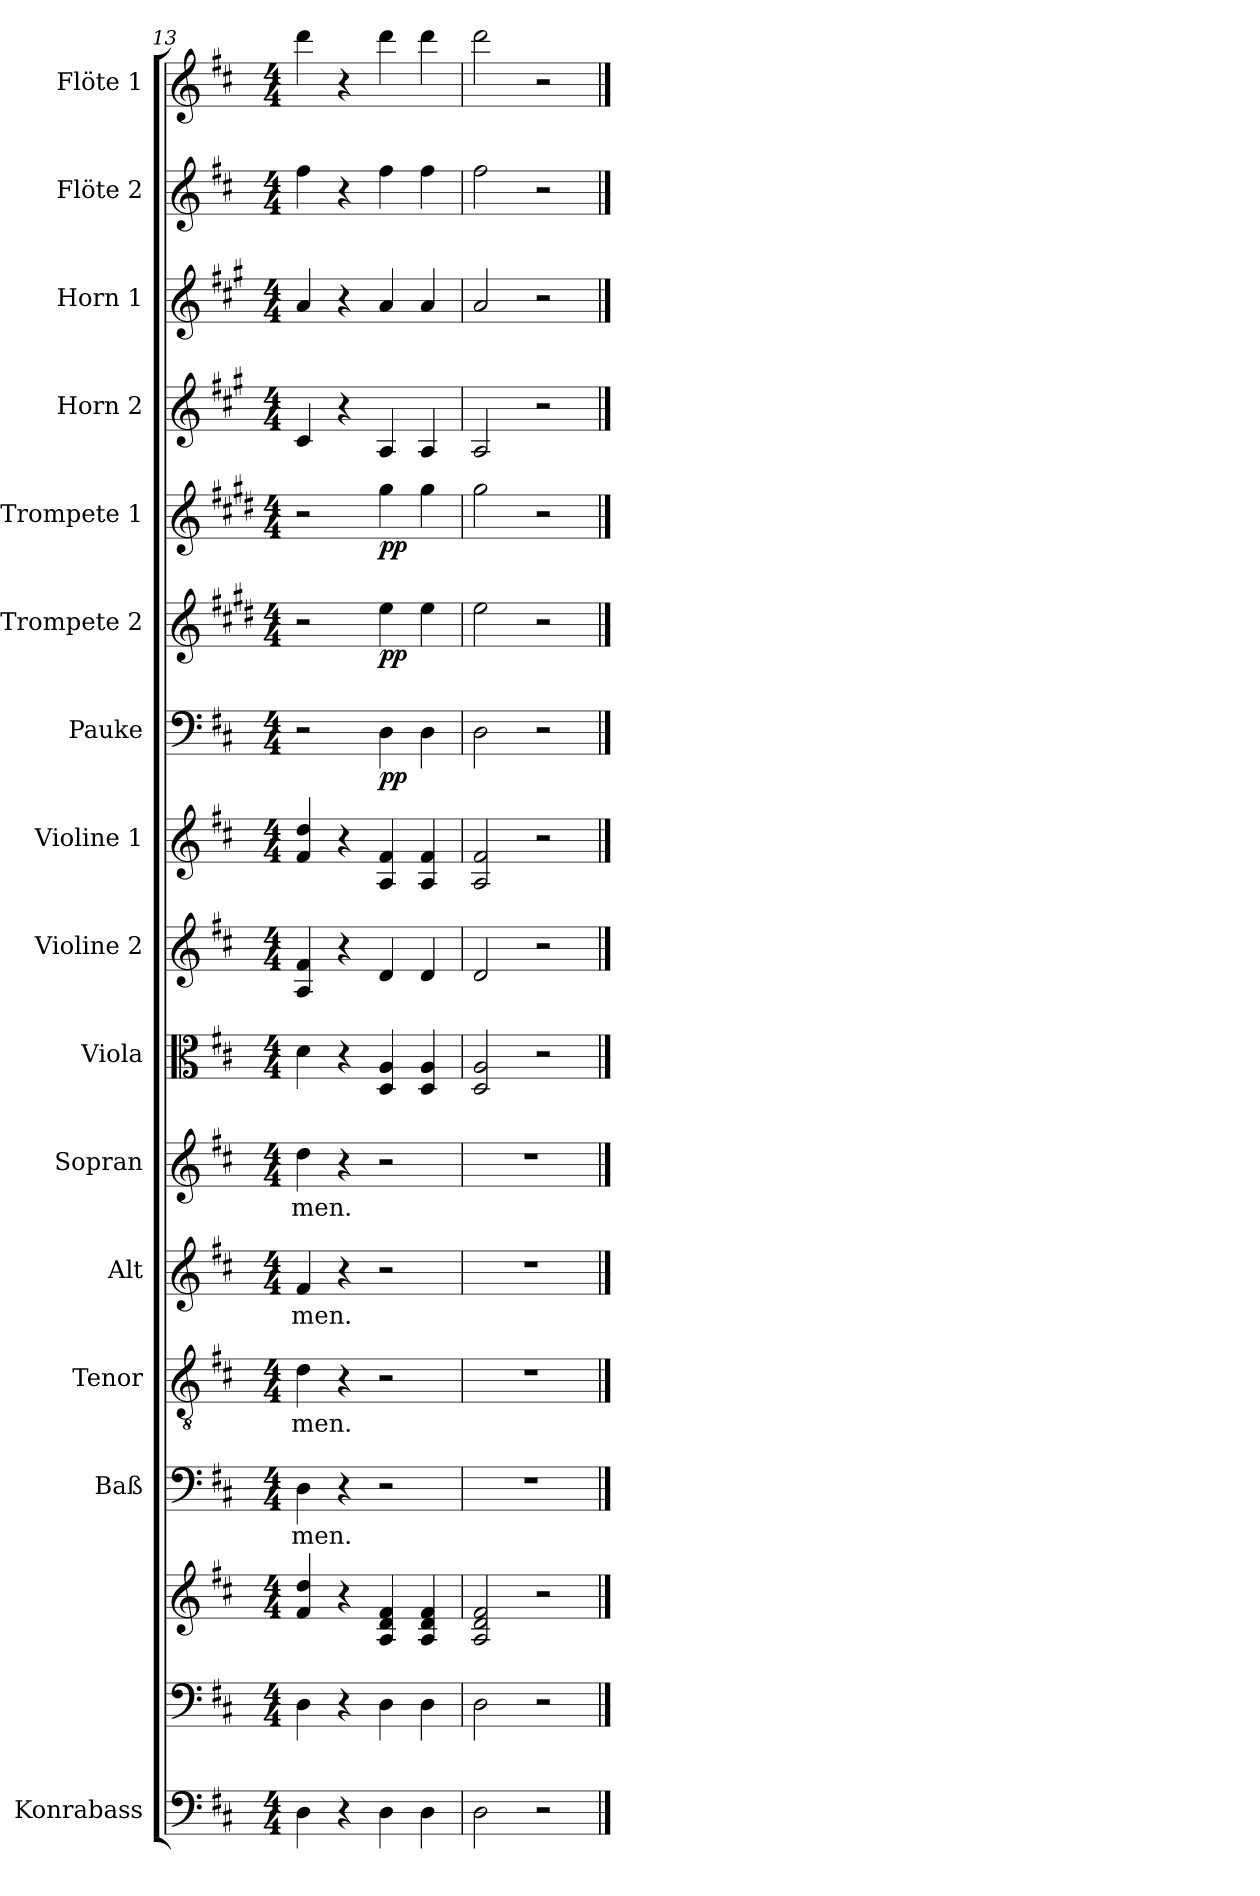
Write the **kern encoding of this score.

**kern	**kern	**kern	**kern	**text	**kern	**text	**kern	**text	**kern	**text	**kern	**kern	**kern	**kern	**dynam	**kern	**dynam	**kern	**dynam	**kern	**kern	**kern	**kern
*part16	*part15	*part15	*part14	*part14	*part13	*part13	*part12	*part12	*part11	*part11	*part10	*part9	*part8	*part7	*part7	*part6	*part6	*part5	*part5	*part4	*part3	*part2	*part1
*staff17	*staff16	*staff15	*staff14	*staff14	*staff13	*staff13	*staff12	*staff12	*staff11	*staff11	*staff10	*staff9	*staff8	*staff7	*staff7	*staff6	*staff6	*staff5	*staff5	*staff4	*staff3	*staff2	*staff1
*I"Konrabass	*	*	*I"Baß	*	*I"Tenor	*	*I"Alt	*	*I"Sopran	*	*I"Viola	*I"Violine 2	*I"Violine 1	*I"Pauke	*	*I"Trompete 2	*	*I"Trompete 1	*	*I"Horn 2	*I"Horn 1	*I"Flöte 2	*I"Flöte 1
*I'Kb.	*	*	*I'Baß	*	*I'Ten	*	*I'Alt	*	*I'Sop	*	*I'Vla.	*I'Vln. 2	*I'Vln. 1	*I'Pk.	*	*I'Trp. 2	*	*I'Trp. 1	*	*I'Hrn. 2	*I'Hrn. 1	*I'Fl. 2	*I'Fl. 1
*clefF4	*clefF4	*clefG2	*clefF4	*	*clefGv2	*	*clefG2	*	*clefG2	*	*clefC3	*clefG2	*clefG2	*clefF4	*	*clefG2	*	*clefG2	*	*clefG2	*clefG2	*clefG2	*clefG2
*ITrd7c12	*	*	*	*	*	*	*	*	*	*	*	*	*	*	*	*ITrd1c2	*	*ITrd1c2	*	*ITrd4c7	*ITrd4c7	*	*
*k[f#c#]	*k[f#c#]	*k[f#c#]	*k[f#c#]	*	*k[f#c#]	*	*k[f#c#]	*	*k[f#c#]	*	*k[f#c#]	*k[f#c#]	*k[f#c#]	*k[f#c#]	*	*k[f#c#]	*	*k[f#c#]	*	*k[f#c#]	*k[f#c#]	*k[f#c#]	*k[f#c#]
*D:	*D:	*D:	*D:	*	*D:	*	*D:	*	*D:	*	*D:	*D:	*D:	*D:	*	*D:	*	*D:	*	*D:	*D:	*D:	*D:
*M4/4	*M4/4	*M4/4	*M4/4	*	*M4/4	*	*M4/4	*	*M4/4	*	*M4/4	*M4/4	*M4/4	*M4/4	*	*M4/4	*	*M4/4	*	*M4/4	*M4/4	*M4/4	*M4/4
=13	=13	=13	=13	=13	=13	=13	=13	=13	=13	=13	=13	=13	=13	=13	=13	=13	=13	=13	=13	=13	=13	=13	=13
!	!	!	!	!LO:LY:b	!	!LO:LY:b	!	!LO:LY:b	!	!LO:LY:b	!	!	!	!	!	!	!	!	!	!	!	!	!
4DD\	4D\	4f#/ 4dd/	4D\	-men.	4d\	-men.	4f#/	-men.	4dd\	-men.	4d\	4A/ 4f#/	4f#/ 4dd/	2r	.	2r	.	2r	.	4F#/	4d/	4ff#\	4ddd\
4r	4r	4r	4r	.	4r	.	4r	.	4r	.	4r	4r	4r	.	.	.	.	.	.	4r	4r	4r	4r
!	!	!	!	!	!	!	!	!	!	!	!	!	!	!	!LO:DY:b	!	!LO:DY:b	!	!LO:DY:b	!	!	!	!
4DD\	4D\	4A/ 4d/ 4f#/	2r	.	2r	.	2r	.	2r	.	4D/ 4A/	4d/	4A/ 4f#/	4D\	pp	4dd\	pp	4ff#\	pp	4D/	4d/	4ff#\	4ddd\
4DD\	4D\	4A/ 4d/ 4f#/	.	.	.	.	.	.	.	.	4D/ 4A/	4d/	4A/ 4f#/	4D\	.	4dd\	.	4ff#\	.	4D/	4d/	4ff#\	4ddd\
=14	=14	=14	=14	=14	=14	=14	=14	=14	=14	=14	=14	=14	=14	=14	=14	=14	=14	=14	=14	=14	=14	=14	=14
2DD\	2D\	2A/ 2d/ 2f#/	1r	.	1r	.	1r	.	1r	.	2D/ 2A/	2d/	2A/ 2f#/	2D\	.	2dd\	.	2ff#\	.	2D/	2d/	2ff#\	2ddd\
2r	2r	2r	.	.	.	.	.	.	.	.	2r	2r	2r	2r	.	2r	.	2r	.	2r	2r	2r	2r
==	==	==	==	==	==	==	==	==	==	==	==	==	==	==	==	==	==	==	==	==	==	==	==
*-	*-	*-	*-	*-	*-	*-	*-	*-	*-	*-	*-	*-	*-	*-	*-	*-	*-	*-	*-	*-	*-	*-	*-
